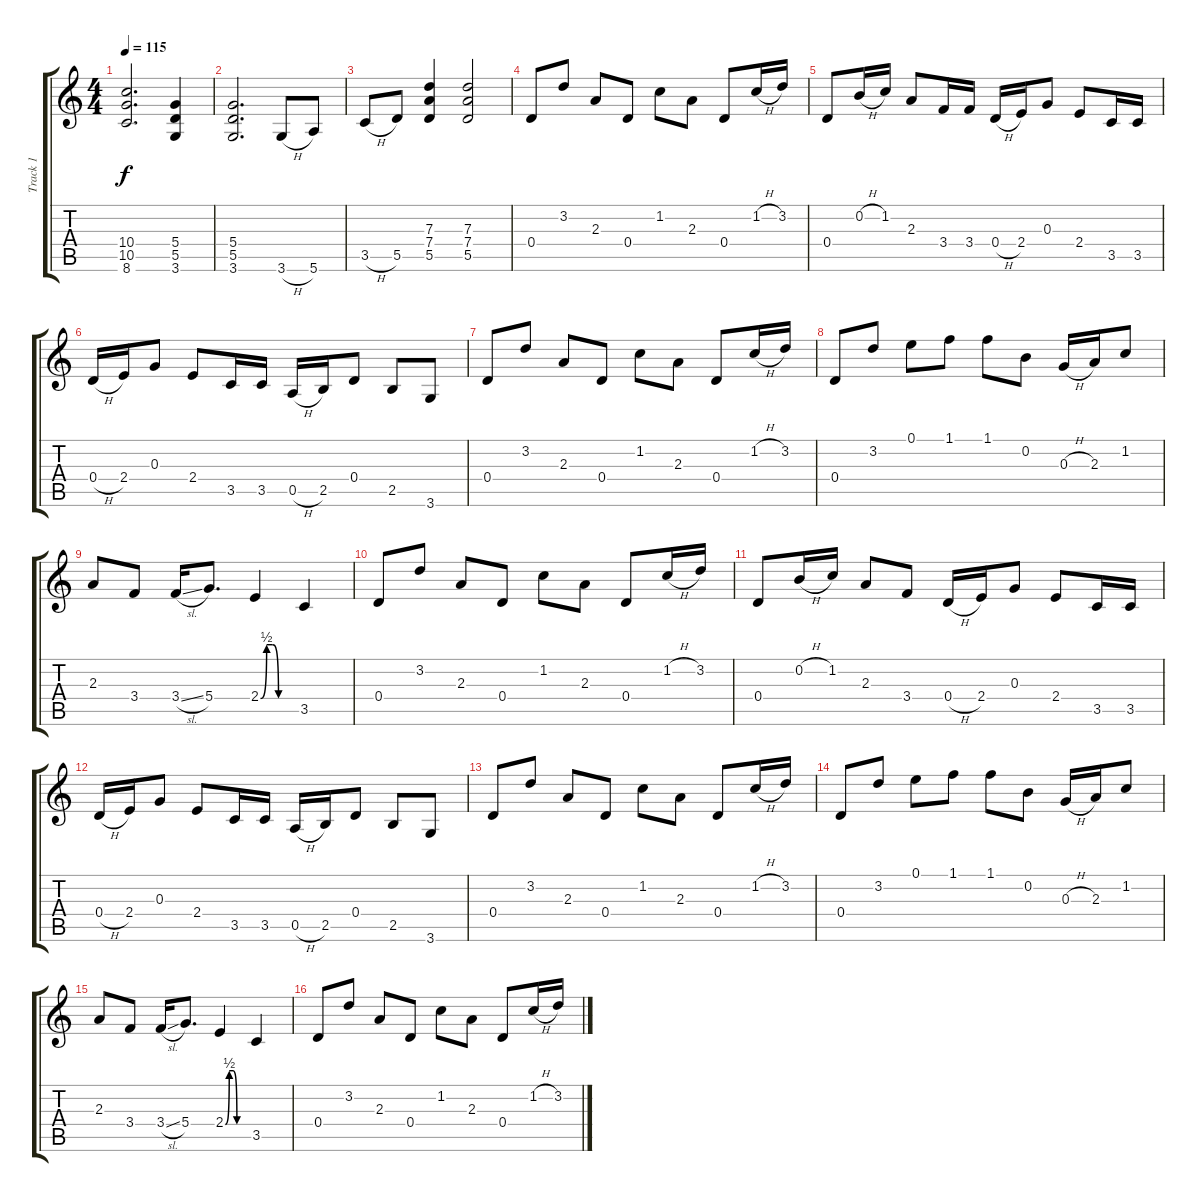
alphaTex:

\track ("Track 1" "Track 1") {instrument electricguitarjazz}
\staff {score tabs}
\tuning (E4 B3 G3 D3 A2 E2) {hide}
\ts (4 4)
\tempo 115
\clef g2
\ks c
(10.4 10.5 8.6).2{d dy f} (5.4 5.5 3.6).4 |
(5.4 5.5 3.6).2{d} 3.6{h}.8 5.6.8 |
3.5{h}.8 5.5.8 (7.3 7.4 5.5).4 (7.3 7.4 5.5).2 |
0.4.8 3.2.8 2.3.8 0.4.8 1.2.8 2.3.8 0.4.8 1.2{h}.16 3.2.16 |
0.4.8 0.2{h}.16 1.2.16 2.3.8 3.4.16 3.4.16 0.4{h}.16 2.4.16 0.3.8 2.4.8 3.5.16 3.5.16 |
0.4{h}.16 2.4.16 0.3.8 2.4.8 3.5.16 3.5.16 0.5{h}.16 2.5.16 0.4.8 2.5.8 3.6.8 |
0.4.8 3.2.8 2.3.8 0.4.8 1.2.8 2.3.8 0.4.8 1.2{h}.16 3.2.16 |
0.4.8 3.2.8 0.1.8 1.1.8 1.1.8 0.2.8 0.3{h}.16 2.3.16 1.2.8 |
2.3.8 3.4.8 3.4{sl}.16 5.4.8{d} 2.4{be (custom 0 0 10 2 20 2 30 0 60 0)}.4 3.5.4 |
0.4.8 3.2.8 2.3.8 0.4.8 1.2.8 2.3.8 0.4.8 1.2{h}.16 3.2.16 |
0.4.8 0.2{h}.16 1.2.16 2.3.8 3.4.8 0.4{h}.16 2.4.16 0.3.8 2.4.8 3.5.16 3.5.16 |
0.4{h}.16 2.4.16 0.3.8 2.4.8 3.5.16 3.5.16 0.5{h}.16 2.5.16 0.4.8 2.5.8 3.6.8 |
0.4.8 3.2.8 2.3.8 0.4.8 1.2.8 2.3.8 0.4.8 1.2{h}.16 3.2.16 |
0.4.8 3.2.8 0.1.8 1.1.8 1.1.8 0.2.8 0.3{h}.16 2.3.16 1.2.8 |
2.3.8 3.4.8 3.4{sl}.16 5.4.8{d} 2.4{be (custom 0 0 10 2 20 2 30 0 60 0)}.4 3.5.4 |
0.4.8 3.2.8 2.3.8 0.4.8 1.2.8 2.3.8 0.4.8 1.2{h}.16 3.2.16
